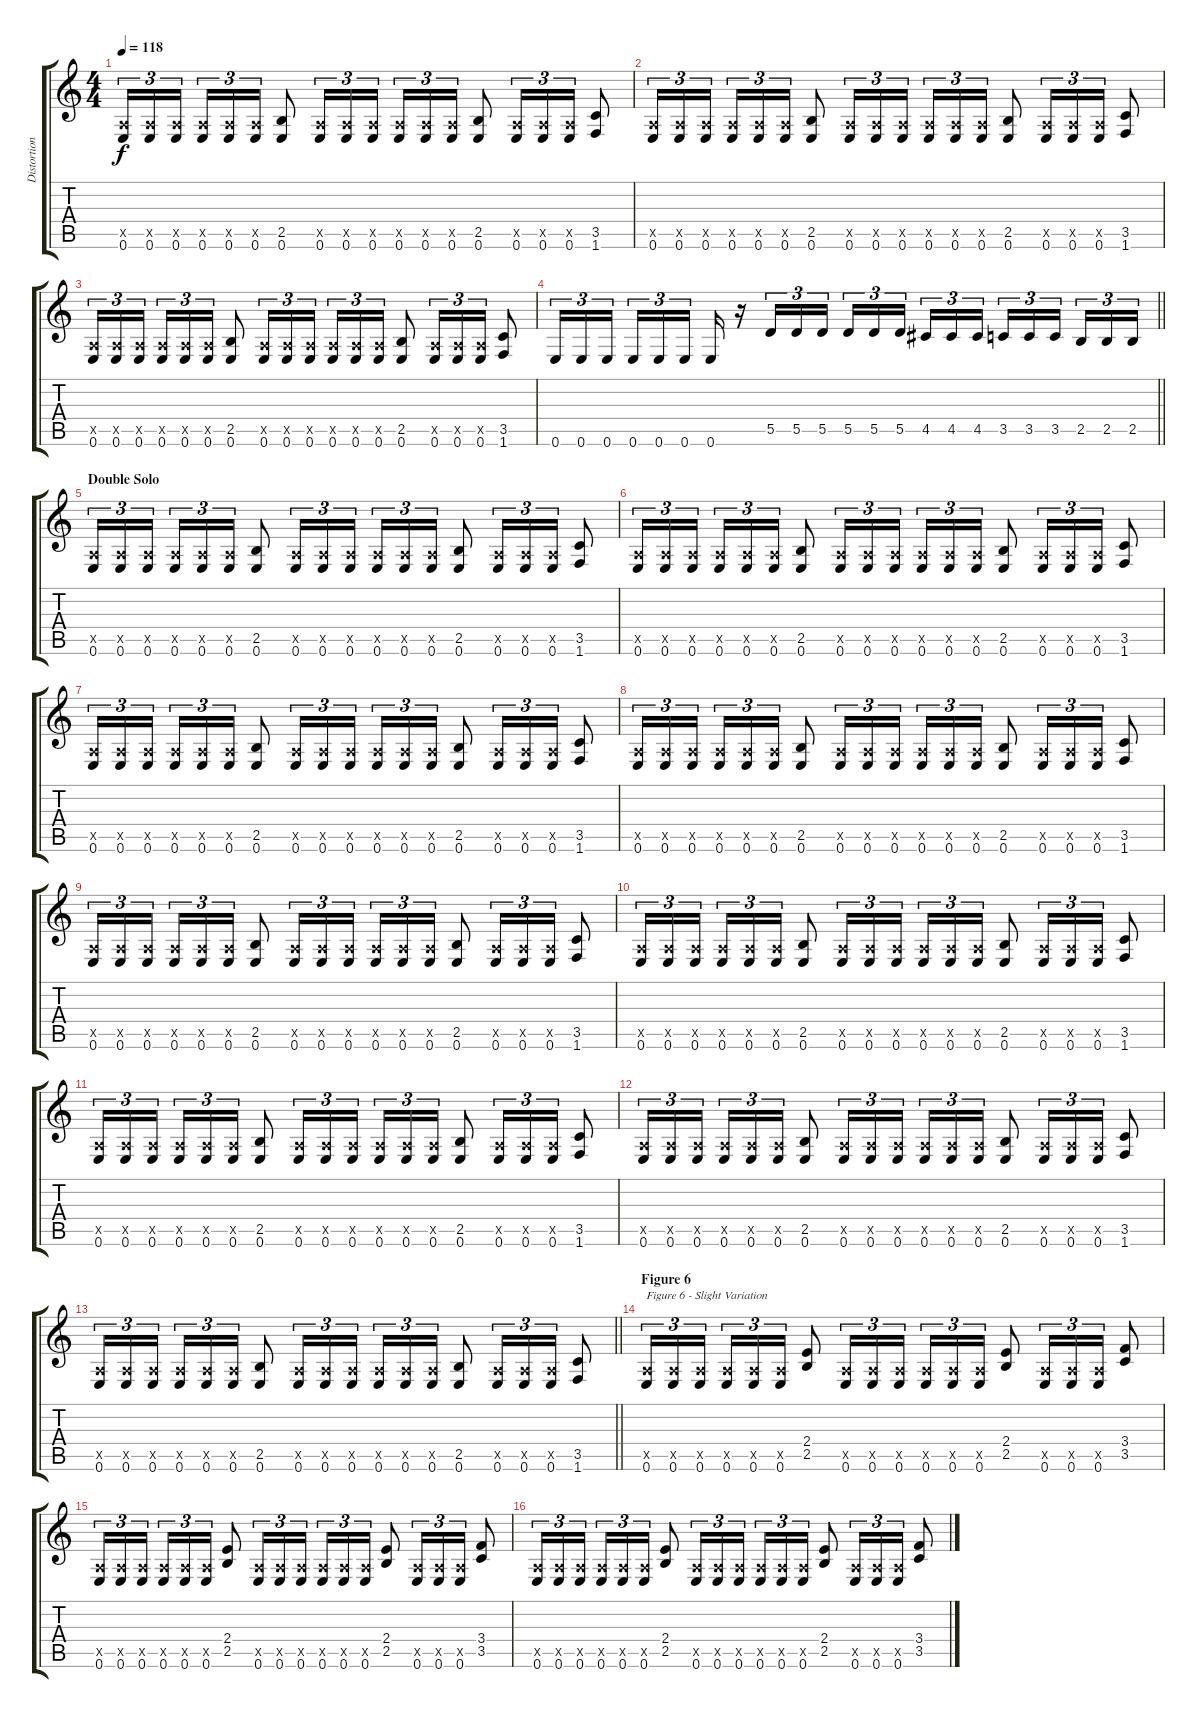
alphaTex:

\track ("Distortion Guitar \"James Hetfield\"" "Distortion") {instrument distortionguitar}
\staff {score tabs}
\tuning (E4 B3 G3 D3 A2 E2) {hide}
\ts (4 4)
\tempo 118
\clef g2
\ks c
(0.5{x} 0.6).16{tu (3 2) dy f} (0.5{x} 0.6).16{tu (3 2)} (0.5{x} 0.6).16{tu (3 2) beam splitsecondary} (0.5{x} 0.6).16{tu (3 2)} (0.5{x} 0.6).16{tu (3 2)} (0.5{x} 0.6).16{tu (3 2)} (2.5 0.6).8 (0.5{x} 0.6).16{tu (3 2)} (0.5{x} 0.6).16{tu (3 2)} (0.5{x} 0.6).16{tu (3 2)} (0.5{x} 0.6).16{tu (3 2)} (0.5{x} 0.6).16{tu (3 2)} (0.5{x} 0.6).16{tu (3 2)} (2.5 0.6).8 (0.5{x} 0.6).16{tu (3 2)} (0.5{x} 0.6).16{tu (3 2)} (0.5{x} 0.6).16{tu (3 2)} (3.5 1.6).8 |
(0.5{x} 0.6).16{tu (3 2)} (0.5{x} 0.6).16{tu (3 2)} (0.5{x} 0.6).16{tu (3 2) beam splitsecondary} (0.5{x} 0.6).16{tu (3 2)} (0.5{x} 0.6).16{tu (3 2)} (0.5{x} 0.6).16{tu (3 2)} (2.5 0.6).8 (0.5{x} 0.6).16{tu (3 2)} (0.5{x} 0.6).16{tu (3 2)} (0.5{x} 0.6).16{tu (3 2)} (0.5{x} 0.6).16{tu (3 2)} (0.5{x} 0.6).16{tu (3 2)} (0.5{x} 0.6).16{tu (3 2)} (2.5 0.6).8 (0.5{x} 0.6).16{tu (3 2)} (0.5{x} 0.6).16{tu (3 2)} (0.5{x} 0.6).16{tu (3 2)} (3.5 1.6).8 |
(0.5{x} 0.6).16{tu (3 2)} (0.5{x} 0.6).16{tu (3 2)} (0.5{x} 0.6).16{tu (3 2) beam splitsecondary} (0.5{x} 0.6).16{tu (3 2)} (0.5{x} 0.6).16{tu (3 2)} (0.5{x} 0.6).16{tu (3 2)} (2.5 0.6).8 (0.5{x} 0.6).16{tu (3 2)} (0.5{x} 0.6).16{tu (3 2)} (0.5{x} 0.6).16{tu (3 2)} (0.5{x} 0.6).16{tu (3 2)} (0.5{x} 0.6).16{tu (3 2)} (0.5{x} 0.6).16{tu (3 2)} (2.5 0.6).8 (0.5{x} 0.6).16{tu (3 2)} (0.5{x} 0.6).16{tu (3 2)} (0.5{x} 0.6).16{tu (3 2)} (3.5 1.6).8 |
\barLineRight lightlight
0.6.16{tu (3 2)} 0.6.16{tu (3 2)} 0.6.16{tu (3 2) beam splitsecondary} 0.6.16{tu (3 2)} 0.6.16{tu (3 2)} 0.6.16{tu (3 2)} 0.6.16 r.16 5.5.16{tu (3 2)} 5.5.16{tu (3 2)} 5.5.16{tu (3 2)} 5.5.16{tu (3 2)} 5.5.16{tu (3 2)} 5.5.16{tu (3 2) beam splitsecondary} 4.5.16{tu (3 2)} 4.5.16{tu (3 2)} 4.5.16{tu (3 2)} 3.5.16{tu (3 2)} 3.5.16{tu (3 2)} 3.5.16{tu (3 2) beam splitsecondary} 2.5.16{tu (3 2)} 2.5.16{tu (3 2)} 2.5.16{tu (3 2)} |
\section ("" "Double Solo")
(0.5{x} 0.6).16{tu (3 2)} (0.5{x} 0.6).16{tu (3 2)} (0.5{x} 0.6).16{tu (3 2) beam splitsecondary} (0.5{x} 0.6).16{tu (3 2)} (0.5{x} 0.6).16{tu (3 2)} (0.5{x} 0.6).16{tu (3 2)} (2.5 0.6).8 (0.5{x} 0.6).16{tu (3 2)} (0.5{x} 0.6).16{tu (3 2)} (0.5{x} 0.6).16{tu (3 2)} (0.5{x} 0.6).16{tu (3 2)} (0.5{x} 0.6).16{tu (3 2)} (0.5{x} 0.6).16{tu (3 2)} (2.5 0.6).8 (0.5{x} 0.6).16{tu (3 2)} (0.5{x} 0.6).16{tu (3 2)} (0.5{x} 0.6).16{tu (3 2)} (3.5 1.6).8 |
(0.5{x} 0.6).16{tu (3 2)} (0.5{x} 0.6).16{tu (3 2)} (0.5{x} 0.6).16{tu (3 2) beam splitsecondary} (0.5{x} 0.6).16{tu (3 2)} (0.5{x} 0.6).16{tu (3 2)} (0.5{x} 0.6).16{tu (3 2)} (2.5 0.6).8 (0.5{x} 0.6).16{tu (3 2)} (0.5{x} 0.6).16{tu (3 2)} (0.5{x} 0.6).16{tu (3 2)} (0.5{x} 0.6).16{tu (3 2)} (0.5{x} 0.6).16{tu (3 2)} (0.5{x} 0.6).16{tu (3 2)} (2.5 0.6).8 (0.5{x} 0.6).16{tu (3 2)} (0.5{x} 0.6).16{tu (3 2)} (0.5{x} 0.6).16{tu (3 2)} (3.5 1.6).8 |
(0.5{x} 0.6).16{tu (3 2)} (0.5{x} 0.6).16{tu (3 2)} (0.5{x} 0.6).16{tu (3 2) beam splitsecondary} (0.5{x} 0.6).16{tu (3 2)} (0.5{x} 0.6).16{tu (3 2)} (0.5{x} 0.6).16{tu (3 2)} (2.5 0.6).8 (0.5{x} 0.6).16{tu (3 2)} (0.5{x} 0.6).16{tu (3 2)} (0.5{x} 0.6).16{tu (3 2)} (0.5{x} 0.6).16{tu (3 2)} (0.5{x} 0.6).16{tu (3 2)} (0.5{x} 0.6).16{tu (3 2)} (2.5 0.6).8 (0.5{x} 0.6).16{tu (3 2)} (0.5{x} 0.6).16{tu (3 2)} (0.5{x} 0.6).16{tu (3 2)} (3.5 1.6).8 |
(0.5{x} 0.6).16{tu (3 2)} (0.5{x} 0.6).16{tu (3 2)} (0.5{x} 0.6).16{tu (3 2) beam splitsecondary} (0.5{x} 0.6).16{tu (3 2)} (0.5{x} 0.6).16{tu (3 2)} (0.5{x} 0.6).16{tu (3 2)} (2.5 0.6).8 (0.5{x} 0.6).16{tu (3 2)} (0.5{x} 0.6).16{tu (3 2)} (0.5{x} 0.6).16{tu (3 2)} (0.5{x} 0.6).16{tu (3 2)} (0.5{x} 0.6).16{tu (3 2)} (0.5{x} 0.6).16{tu (3 2)} (2.5 0.6).8 (0.5{x} 0.6).16{tu (3 2)} (0.5{x} 0.6).16{tu (3 2)} (0.5{x} 0.6).16{tu (3 2)} (3.5 1.6).8 |
(0.5{x} 0.6).16{tu (3 2)} (0.5{x} 0.6).16{tu (3 2)} (0.5{x} 0.6).16{tu (3 2) beam splitsecondary} (0.5{x} 0.6).16{tu (3 2)} (0.5{x} 0.6).16{tu (3 2)} (0.5{x} 0.6).16{tu (3 2)} (2.5 0.6).8 (0.5{x} 0.6).16{tu (3 2)} (0.5{x} 0.6).16{tu (3 2)} (0.5{x} 0.6).16{tu (3 2)} (0.5{x} 0.6).16{tu (3 2)} (0.5{x} 0.6).16{tu (3 2)} (0.5{x} 0.6).16{tu (3 2)} (2.5 0.6).8 (0.5{x} 0.6).16{tu (3 2)} (0.5{x} 0.6).16{tu (3 2)} (0.5{x} 0.6).16{tu (3 2)} (3.5 1.6).8 |
(0.5{x} 0.6).16{tu (3 2)} (0.5{x} 0.6).16{tu (3 2)} (0.5{x} 0.6).16{tu (3 2) beam splitsecondary} (0.5{x} 0.6).16{tu (3 2)} (0.5{x} 0.6).16{tu (3 2)} (0.5{x} 0.6).16{tu (3 2)} (2.5 0.6).8 (0.5{x} 0.6).16{tu (3 2)} (0.5{x} 0.6).16{tu (3 2)} (0.5{x} 0.6).16{tu (3 2)} (0.5{x} 0.6).16{tu (3 2)} (0.5{x} 0.6).16{tu (3 2)} (0.5{x} 0.6).16{tu (3 2)} (2.5 0.6).8 (0.5{x} 0.6).16{tu (3 2)} (0.5{x} 0.6).16{tu (3 2)} (0.5{x} 0.6).16{tu (3 2)} (3.5 1.6).8 |
(0.5{x} 0.6).16{tu (3 2)} (0.5{x} 0.6).16{tu (3 2)} (0.5{x} 0.6).16{tu (3 2) beam splitsecondary} (0.5{x} 0.6).16{tu (3 2)} (0.5{x} 0.6).16{tu (3 2)} (0.5{x} 0.6).16{tu (3 2)} (2.5 0.6).8 (0.5{x} 0.6).16{tu (3 2)} (0.5{x} 0.6).16{tu (3 2)} (0.5{x} 0.6).16{tu (3 2)} (0.5{x} 0.6).16{tu (3 2)} (0.5{x} 0.6).16{tu (3 2)} (0.5{x} 0.6).16{tu (3 2)} (2.5 0.6).8 (0.5{x} 0.6).16{tu (3 2)} (0.5{x} 0.6).16{tu (3 2)} (0.5{x} 0.6).16{tu (3 2)} (3.5 1.6).8 |
(0.5{x} 0.6).16{tu (3 2)} (0.5{x} 0.6).16{tu (3 2)} (0.5{x} 0.6).16{tu (3 2) beam splitsecondary} (0.5{x} 0.6).16{tu (3 2)} (0.5{x} 0.6).16{tu (3 2)} (0.5{x} 0.6).16{tu (3 2)} (2.5 0.6).8 (0.5{x} 0.6).16{tu (3 2)} (0.5{x} 0.6).16{tu (3 2)} (0.5{x} 0.6).16{tu (3 2)} (0.5{x} 0.6).16{tu (3 2)} (0.5{x} 0.6).16{tu (3 2)} (0.5{x} 0.6).16{tu (3 2)} (2.5 0.6).8 (0.5{x} 0.6).16{tu (3 2)} (0.5{x} 0.6).16{tu (3 2)} (0.5{x} 0.6).16{tu (3 2)} (3.5 1.6).8 |
\barLineRight lightlight
(0.5{x} 0.6).16{tu (3 2)} (0.5{x} 0.6).16{tu (3 2)} (0.5{x} 0.6).16{tu (3 2) beam splitsecondary} (0.5{x} 0.6).16{tu (3 2)} (0.5{x} 0.6).16{tu (3 2)} (0.5{x} 0.6).16{tu (3 2)} (2.5 0.6).8 (0.5{x} 0.6).16{tu (3 2)} (0.5{x} 0.6).16{tu (3 2)} (0.5{x} 0.6).16{tu (3 2)} (0.5{x} 0.6).16{tu (3 2)} (0.5{x} 0.6).16{tu (3 2)} (0.5{x} 0.6).16{tu (3 2)} (2.5 0.6).8 (0.5{x} 0.6).16{tu (3 2)} (0.5{x} 0.6).16{tu (3 2)} (0.5{x} 0.6).16{tu (3 2)} (3.5 1.6).8 |
\section ("" "Figure 6")
(0.5{x} 0.6).16{tu (3 2) txt "Figure 6 - Slight Variation"} (0.5{x} 0.6).16{tu (3 2)} (0.5{x} 0.6).16{tu (3 2) beam splitsecondary} (0.5{x} 0.6).16{tu (3 2)} (0.5{x} 0.6).16{tu (3 2)} (0.5{x} 0.6).16{tu (3 2)} (2.4 2.5).8 (0.5{x} 0.6).16{tu (3 2)} (0.5{x} 0.6).16{tu (3 2)} (0.5{x} 0.6).16{tu (3 2)} (0.5{x} 0.6).16{tu (3 2)} (0.5{x} 0.6).16{tu (3 2)} (0.5{x} 0.6).16{tu (3 2)} (2.4 2.5).8 (0.5{x} 0.6).16{tu (3 2)} (0.5{x} 0.6).16{tu (3 2)} (0.5{x} 0.6).16{tu (3 2)} (3.4 3.5).8 |
(0.5{x} 0.6).16{tu (3 2)} (0.5{x} 0.6).16{tu (3 2)} (0.5{x} 0.6).16{tu (3 2) beam splitsecondary} (0.5{x} 0.6).16{tu (3 2)} (0.5{x} 0.6).16{tu (3 2)} (0.5{x} 0.6).16{tu (3 2)} (2.4 2.5).8 (0.5{x} 0.6).16{tu (3 2)} (0.5{x} 0.6).16{tu (3 2)} (0.5{x} 0.6).16{tu (3 2)} (0.5{x} 0.6).16{tu (3 2)} (0.5{x} 0.6).16{tu (3 2)} (0.5{x} 0.6).16{tu (3 2)} (2.4 2.5).8 (0.5{x} 0.6).16{tu (3 2)} (0.5{x} 0.6).16{tu (3 2)} (0.5{x} 0.6).16{tu (3 2)} (3.4 3.5).8 |
(0.5{x} 0.6).16{tu (3 2)} (0.5{x} 0.6).16{tu (3 2)} (0.5{x} 0.6).16{tu (3 2) beam splitsecondary} (0.5{x} 0.6).16{tu (3 2)} (0.5{x} 0.6).16{tu (3 2)} (0.5{x} 0.6).16{tu (3 2)} (2.4 2.5).8 (0.5{x} 0.6).16{tu (3 2)} (0.5{x} 0.6).16{tu (3 2)} (0.5{x} 0.6).16{tu (3 2)} (0.5{x} 0.6).16{tu (3 2)} (0.5{x} 0.6).16{tu (3 2)} (0.5{x} 0.6).16{tu (3 2)} (2.4 2.5).8 (0.5{x} 0.6).16{tu (3 2)} (0.5{x} 0.6).16{tu (3 2)} (0.5{x} 0.6).16{tu (3 2)} (3.4 3.5).8
